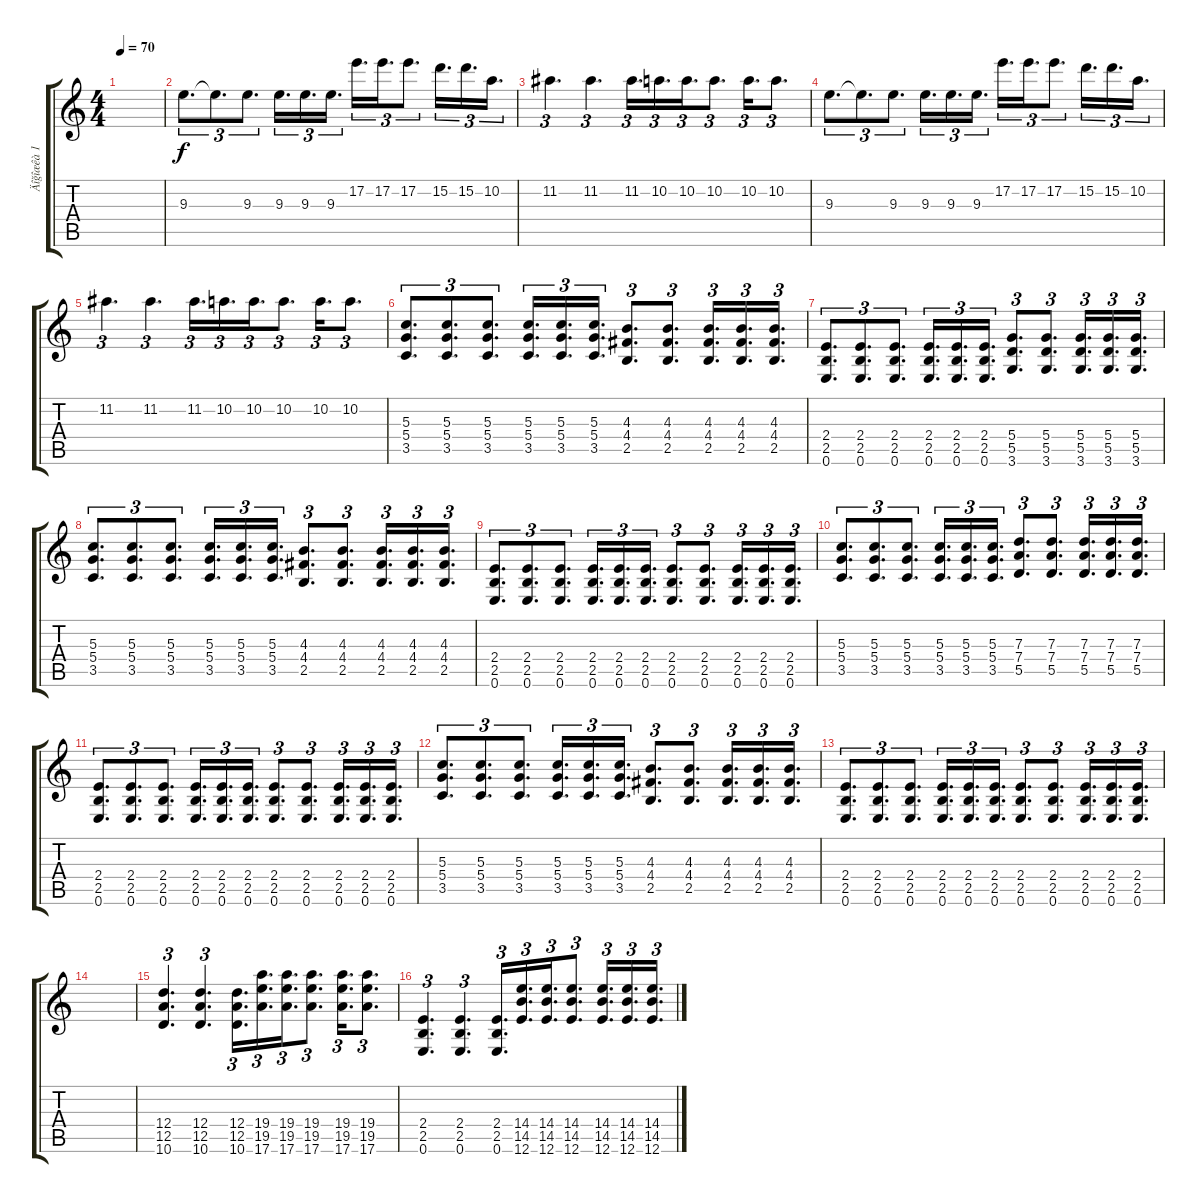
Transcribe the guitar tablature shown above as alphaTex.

\track ("Äîğîæêà 1" "Äîğîæêà 1") {instrument overdrivenguitar}
\staff {score tabs}
\tuning (E4 B3 G3 D3 A2 E2) {hide}
\ts (4 4)
\tempo 70
\clef g2
\ks c
|
9.3.8{d tu (3 2)} 9.3{t}.8{d tu (3 2)} 9.3.8{d tu (3 2)} 9.3.16{d tu (3 2)} 9.3.16{d tu (3 2)} 9.3.16{d tu (3 2)} 17.2.16{d tu (3 2)} 17.2.16{d tu (3 2)} 17.2.8{d tu (3 2)} 15.2.16{d tu (3 2)} 15.2.16{d tu (3 2)} 10.2.16{d tu (3 2)} |
11.2.4{d tu (3 2)} 11.2.4{d tu (3 2)} 11.2.16{d tu (3 2)} 10.2.16{d tu (3 2)} 10.2.16{d tu (3 2)} 10.2.8{d tu (3 2)} 10.2.16{d tu (3 2)} 10.2.8{d tu (3 2)} |
9.3.8{d tu (3 2)} 9.3{t}.8{d tu (3 2)} 9.3.8{d tu (3 2)} 9.3.16{d tu (3 2)} 9.3.16{d tu (3 2)} 9.3.16{d tu (3 2)} 17.2.16{d tu (3 2)} 17.2.16{d tu (3 2)} 17.2.8{d tu (3 2)} 15.2.16{d tu (3 2)} 15.2.16{d tu (3 2)} 10.2.16{d tu (3 2)} |
11.2.4{d tu (3 2)} 11.2.4{d tu (3 2)} 11.2.16{d tu (3 2)} 10.2.16{d tu (3 2)} 10.2.16{d tu (3 2)} 10.2.8{d tu (3 2)} 10.2.16{d tu (3 2)} 10.2.8{d tu (3 2)} |
(5.3 5.4 3.5).8{d tu (3 2)} (5.3 5.4 3.5).8{d tu (3 2)} (5.3 5.4 3.5).8{d tu (3 2)} (5.3 5.4 3.5).16{d tu (3 2)} (5.3 5.4 3.5).16{d tu (3 2)} (5.3 5.4 3.5).16{d tu (3 2)} (4.3 4.4 2.5).8{d tu (3 2)} (4.3 4.4 2.5).8{d tu (3 2)} (4.3 4.4 2.5).16{d tu (3 2)} (4.3 4.4 2.5).16{d tu (3 2)} (4.3 4.4 2.5).16{d tu (3 2)} |
(2.4 2.5 0.6).8{d tu (3 2)} (2.4 2.5 0.6).8{d tu (3 2)} (2.4 2.5 0.6).8{d tu (3 2)} (2.4 2.5 0.6).16{d tu (3 2)} (2.4 2.5 0.6).16{d tu (3 2)} (2.4 2.5 0.6).16{d tu (3 2)} (5.4 5.5 3.6).8{d tu (3 2)} (5.4 5.5 3.6).8{d tu (3 2)} (5.4 5.5 3.6).16{d tu (3 2)} (5.4 5.5 3.6).16{d tu (3 2)} (5.4 5.5 3.6).16{d tu (3 2)} |
(5.3 5.4 3.5).8{d tu (3 2)} (5.3 5.4 3.5).8{d tu (3 2)} (5.3 5.4 3.5).8{d tu (3 2)} (5.3 5.4 3.5).16{d tu (3 2)} (5.3 5.4 3.5).16{d tu (3 2)} (5.3 5.4 3.5).16{d tu (3 2)} (4.3 4.4 2.5).8{d tu (3 2)} (4.3 4.4 2.5).8{d tu (3 2)} (4.3 4.4 2.5).16{d tu (3 2)} (4.3 4.4 2.5).16{d tu (3 2)} (4.3 4.4 2.5).16{d tu (3 2)} |
(2.4 2.5 0.6).8{d tu (3 2)} (2.4 2.5 0.6).8{d tu (3 2)} (2.4 2.5 0.6).8{d tu (3 2)} (2.4 2.5 0.6).16{d tu (3 2)} (2.4 2.5 0.6).16{d tu (3 2)} (2.4 2.5 0.6).16{d tu (3 2)} (2.4 2.5 0.6).8{d tu (3 2)} (2.4 2.5 0.6).8{d tu (3 2)} (2.4 2.5 0.6).16{d tu (3 2)} (2.4 2.5 0.6).16{d tu (3 2)} (2.4 2.5 0.6).16{d tu (3 2)} |
(5.3 5.4 3.5).8{d tu (3 2)} (5.3 5.4 3.5).8{d tu (3 2)} (5.3 5.4 3.5).8{d tu (3 2)} (5.3 5.4 3.5).16{d tu (3 2)} (5.3 5.4 3.5).16{d tu (3 2)} (5.3 5.4 3.5).16{d tu (3 2)} (7.3 7.4 5.5).8{d tu (3 2)} (7.3 7.4 5.5).8{d tu (3 2)} (7.3 7.4 5.5).16{d tu (3 2)} (7.3 7.4 5.5).16{d tu (3 2)} (7.3 7.4 5.5).16{d tu (3 2)} |
(2.4 2.5 0.6).8{d tu (3 2)} (2.4 2.5 0.6).8{d tu (3 2)} (2.4 2.5 0.6).8{d tu (3 2)} (2.4 2.5 0.6).16{d tu (3 2)} (2.4 2.5 0.6).16{d tu (3 2)} (2.4 2.5 0.6).16{d tu (3 2)} (2.4 2.5 0.6).8{d tu (3 2)} (2.4 2.5 0.6).8{d tu (3 2)} (2.4 2.5 0.6).16{d tu (3 2)} (2.4 2.5 0.6).16{d tu (3 2)} (2.4 2.5 0.6).16{d tu (3 2)} |
(5.3 5.4 3.5).8{d tu (3 2)} (5.3 5.4 3.5).8{d tu (3 2)} (5.3 5.4 3.5).8{d tu (3 2)} (5.3 5.4 3.5).16{d tu (3 2)} (5.3 5.4 3.5).16{d tu (3 2)} (5.3 5.4 3.5).16{d tu (3 2)} (4.3 4.4 2.5).8{d tu (3 2)} (4.3 4.4 2.5).8{d tu (3 2)} (4.3 4.4 2.5).16{d tu (3 2)} (4.3 4.4 2.5).16{d tu (3 2)} (4.3 4.4 2.5).16{d tu (3 2)} |
(2.4 2.5 0.6).8{d tu (3 2)} (2.4 2.5 0.6).8{d tu (3 2)} (2.4 2.5 0.6).8{d tu (3 2)} (2.4 2.5 0.6).16{d tu (3 2)} (2.4 2.5 0.6).16{d tu (3 2)} (2.4 2.5 0.6).16{d tu (3 2)} (2.4 2.5 0.6).8{d tu (3 2)} (2.4 2.5 0.6).8{d tu (3 2)} (2.4 2.5 0.6).16{d tu (3 2)} (2.4 2.5 0.6).16{d tu (3 2)} (2.4 2.5 0.6).16{d tu (3 2)} |
|
(12.4 12.5 10.6).4{d tu (3 2)} (12.4 12.5 10.6).4{d tu (3 2)} (12.4 12.5 10.6).16{d tu (3 2)} (19.4 19.5 17.6).16{d tu (3 2)} (19.4 19.5 17.6).16{d tu (3 2)} (19.4 19.5 17.6).8{d tu (3 2)} (19.4 19.5 17.6).16{d tu (3 2)} (19.4 19.5 17.6).8{d tu (3 2)} |
(2.4 2.5 0.6).4{d tu (3 2)} (2.4 2.5 0.6).4{d tu (3 2)} (2.4 2.5 0.6).16{d tu (3 2)} (14.4 14.5 12.6).16{d tu (3 2)} (14.4 14.5 12.6).16{d tu (3 2)} (14.4 14.5 12.6).8{d tu (3 2)} (14.4 14.5 12.6).16{d tu (3 2)} (14.4 14.5 12.6).16{d tu (3 2)} (14.4 14.5 12.6).16{d tu (3 2)}
